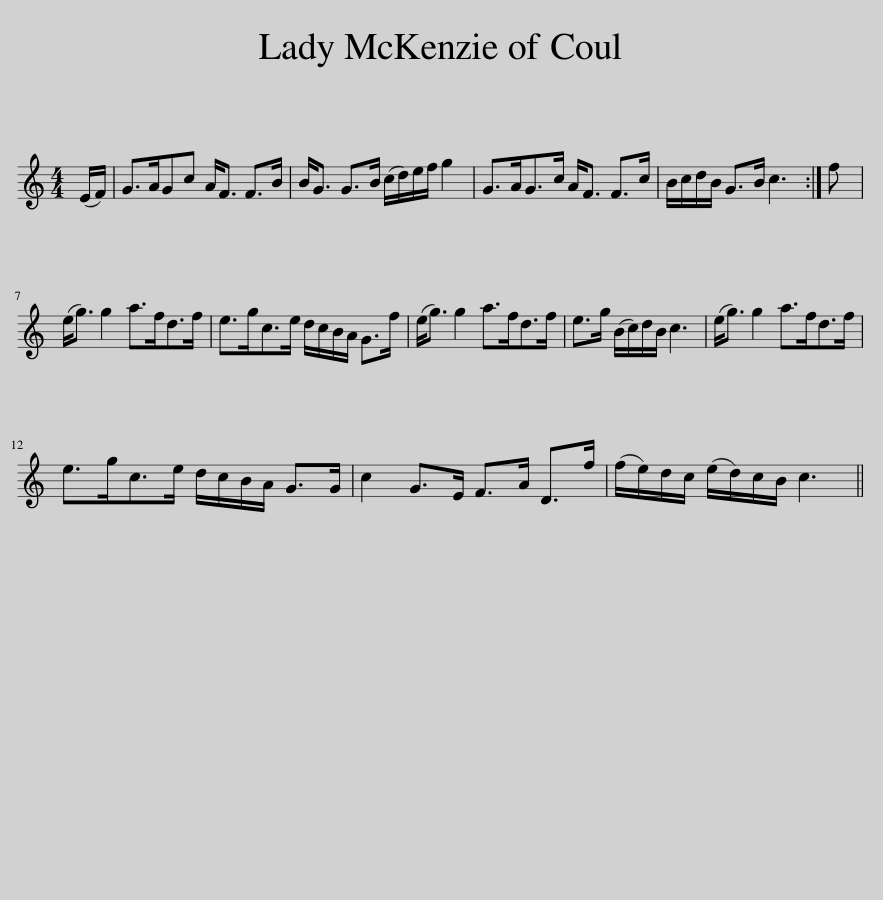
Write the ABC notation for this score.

X:1
L:1/8
M:4/4
I:linebreak $
K:C
V:1 treble
V:1
 (E/F/) | G>AGc A<F F>B | B<G G>B (c/d/)e/f/ g2 | G>AG>c A<F F>c | B/c/d/B/ G>B c3 :| %5
 f |$ (e<g) g2 a>fd>f | e>gc>e d/c/B/A/ G>f | (e<g) g2 a>fd>f | e>g (B/c/)d/B/ c3 | %10
 (e<g) g2 a>fd>f |$ e>gc>e d/c/B/A/ G>G | c2 G>E F>A D>f | (f/e/)d/c/ (e/d/)c/B/ c3 || %14
